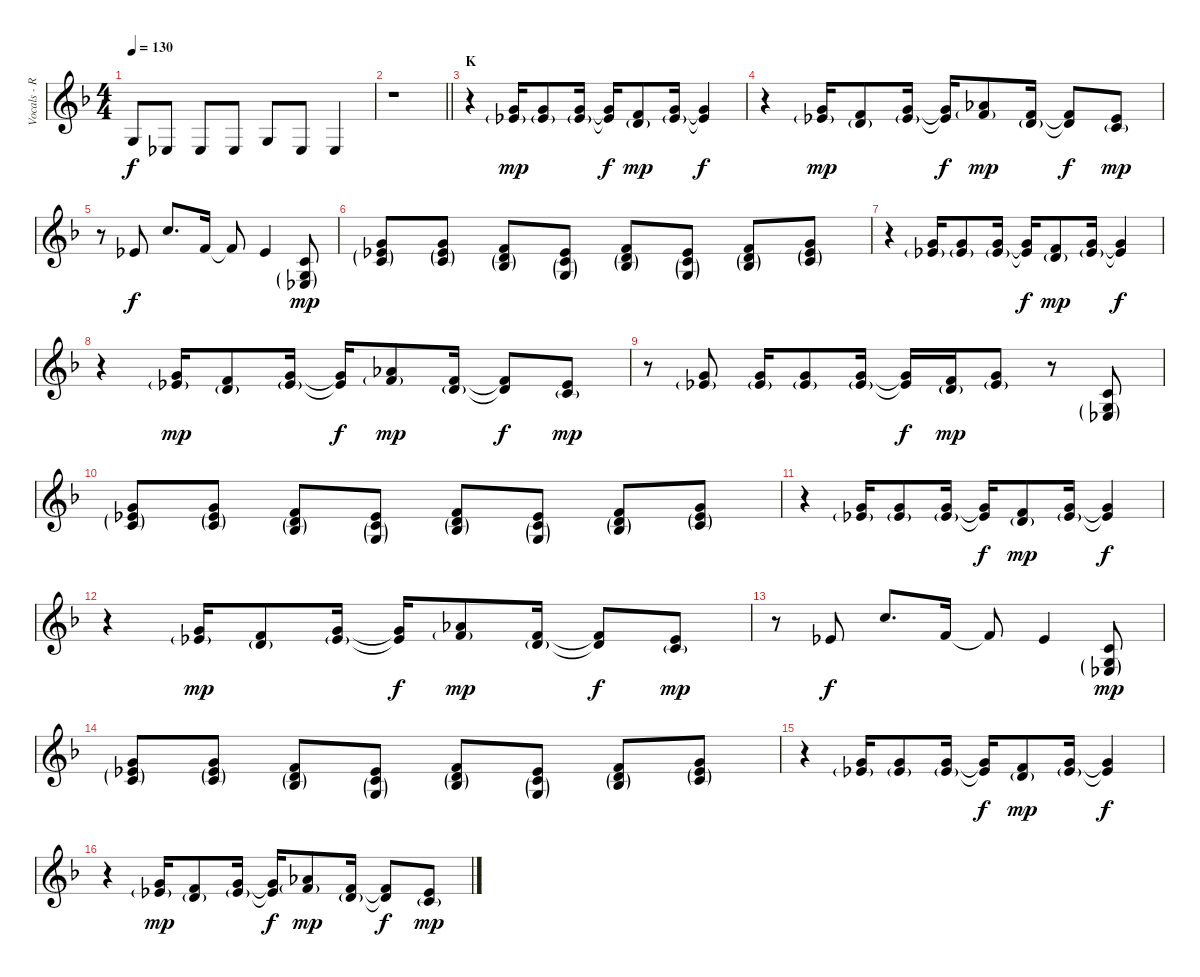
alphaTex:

\track ("Vocals - RUKI" "Vocals - R") {instrument lead6voice}
\staff {score}
\tuning (D4 A3 F3 C3 G2 D2) {hide}
\ts (4 4)
\tempo 130
\clef g2
\ks f
2.3.8{dy f} 3.4.8 3.4.8 3.4.8 2.3.8 3.4.8 3.4.4 |
\barLineRight lightlight
r.1 |
\section ("" "K")
r.4 (5.1 6.2{g}).16{dy mp} (5.1 6.2{g}).8 (5.1 6.2{g}).16 (5.1{t} 6.2{t}).16{dy f} (3.1 5.2{g}).8{dy mp} (5.1 6.2{g}).16 (5.1{t} 6.2{t}).4{dy f} |
r.4 (5.1 6.2{g}).16{dy mp} (3.1 5.2{g}).8 (5.1 6.2{g}).16 (5.1{t} 6.2{t}).16{dy f} (6.1 8.2{g}).8{dy mp} (3.1 5.2{g}).16 (3.1{t} 5.2{t}).8{dy f} (1.1 3.2{g}).8{dy mp} |
r.8 1.1.8{dy f} 10.1.8{d} 3.1.16 3.1{t}.8 1.1.4 (3.2 2.3{g} 3.4{g}).8{dy mp} |
(5.1 6.2{g} 7.3{g}).8 (5.1 6.2{g} 7.3{g}).8 (3.1 5.2{g} 5.3{g}).8 (1.1 3.2{g} 2.3{g}).8 (3.1 5.2{g} 5.3{g}).8 (1.1 3.2{g} 2.3{g}).8 (3.1 5.2{g} 5.3{g}).8 (5.1 6.2{g} 7.3{g}).8 |
r.4 (5.1 6.2{g}).16 (5.1 6.2{g}).8 (5.1 6.2{g}).16 (5.1{t} 6.2{t}).16{dy f} (3.1 5.2{g}).8{dy mp} (5.1 6.2{g}).16 (5.1{t} 6.2{t}).4{dy f} |
r.4 (5.1 6.2{g}).16{dy mp} (3.1 5.2{g}).8 (5.1 6.2{g}).16 (5.1{t} 6.2{t}).16{dy f} (6.1 8.2{g}).8{dy mp} (3.1 5.2{g}).16 (3.1{t} 5.2{t}).8{dy f} (1.1 3.2{g}).8{dy mp} |
r.8 (5.1 6.2{g}).8 (5.1 6.2{g}).16 (5.1 6.2{g}).8 (5.1 6.2{g}).16 (5.1{t} 6.2{t}).16{dy f} (3.1 5.2{g}).16{dy mp} (5.1 6.2{g}).8 r.8 (3.2 2.3{g} 3.4{g}).8 |
(5.1 6.2{g} 7.3{g}).8 (5.1 6.2{g} 7.3{g}).8 (3.1 5.2{g} 5.3{g}).8 (1.1 3.2{g} 2.3{g}).8 (3.1 5.2{g} 5.3{g}).8 (1.1 3.2{g} 2.3{g}).8 (3.1 5.2{g} 5.3{g}).8 (5.1 6.2{g} 7.3{g}).8 |
r.4 (5.1 6.2{g}).16 (5.1 6.2{g}).8 (5.1 6.2{g}).16 (5.1{t} 6.2{t}).16{dy f} (3.1 5.2{g}).8{dy mp} (5.1 6.2{g}).16 (5.1{t} 6.2{t}).4{dy f} |
r.4 (5.1 6.2{g}).16{dy mp} (3.1 5.2{g}).8 (5.1 6.2{g}).16 (5.1{t} 6.2{t}).16{dy f} (6.1 8.2{g}).8{dy mp} (3.1 5.2{g}).16 (3.1{t} 5.2{t}).8{dy f} (1.1 3.2{g}).8{dy mp} |
r.8 1.1.8{dy f} 10.1.8{d} 3.1.16 3.1{t}.8 1.1.4 (3.2 2.3{g} 3.4{g}).8{dy mp} |
(5.1 6.2{g} 7.3{g}).8 (5.1 6.2{g} 7.3{g}).8 (3.1 5.2{g} 5.3{g}).8 (1.1 3.2{g} 2.3{g}).8 (3.1 5.2{g} 5.3{g}).8 (1.1 3.2{g} 2.3{g}).8 (3.1 5.2{g} 5.3{g}).8 (5.1 6.2{g} 7.3{g}).8 |
r.4 (5.1 6.2{g}).16 (5.1 6.2{g}).8 (5.1 6.2{g}).16 (5.1{t} 6.2{t}).16{dy f} (3.1 5.2{g}).8{dy mp} (5.1 6.2{g}).16 (5.1{t} 6.2{t}).4{dy f} |
r.4 (5.1 6.2{g}).16{dy mp} (3.1 5.2{g}).8 (5.1 6.2{g}).16 (5.1{t} 6.2{t}).16{dy f} (6.1 8.2{g}).8{dy mp} (3.1 5.2{g}).16 (3.1{t} 5.2{t}).8{dy f} (1.1 3.2{g}).8{dy mp}
